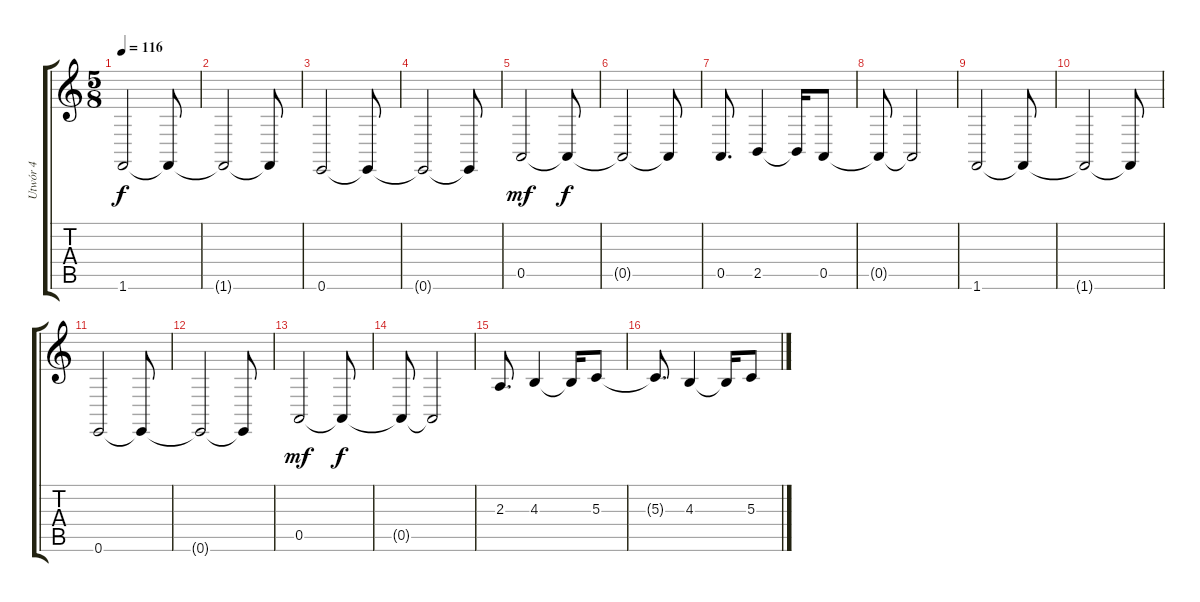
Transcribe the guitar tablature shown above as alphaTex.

\track ("Utwór 4" "Utwór 4") {instrument cello}
\staff {score tabs}
\tuning (E4 B3 G3 D3 A2 E2) {hide}
\ts (5 8)
\tempo 116
\clef g2
\ks c
1.6.2{dy f} 1.6{t}.8 |
1.6{t}.2 1.6{t}.8 |
0.6.2 0.6{t}.8 |
0.6{t}.2 0.6{t}.8 |
0.5.2{dy mf} 0.5{t}.8{dy f} |
0.5{t}.2 0.5{t}.8 |
0.5.8{d} 2.5.4 2.5{t}.16 0.5.8 |
0.5{t}.8 0.5{t}.2 |
1.6.2 1.6{t}.8 |
1.6{t}.2 1.6{t}.8 |
0.6.2 0.6{t}.8 |
0.6{t}.2 0.6{t}.8 |
0.5.2{dy mf} 0.5{t}.8{dy f} |
0.5{t}.8 0.5{t}.2 |
2.3.8{d} 4.3.4 4.3{t}.16 5.3.8 |
5.3{t}.8{d} 4.3.4 4.3{t}.16 5.3.8
